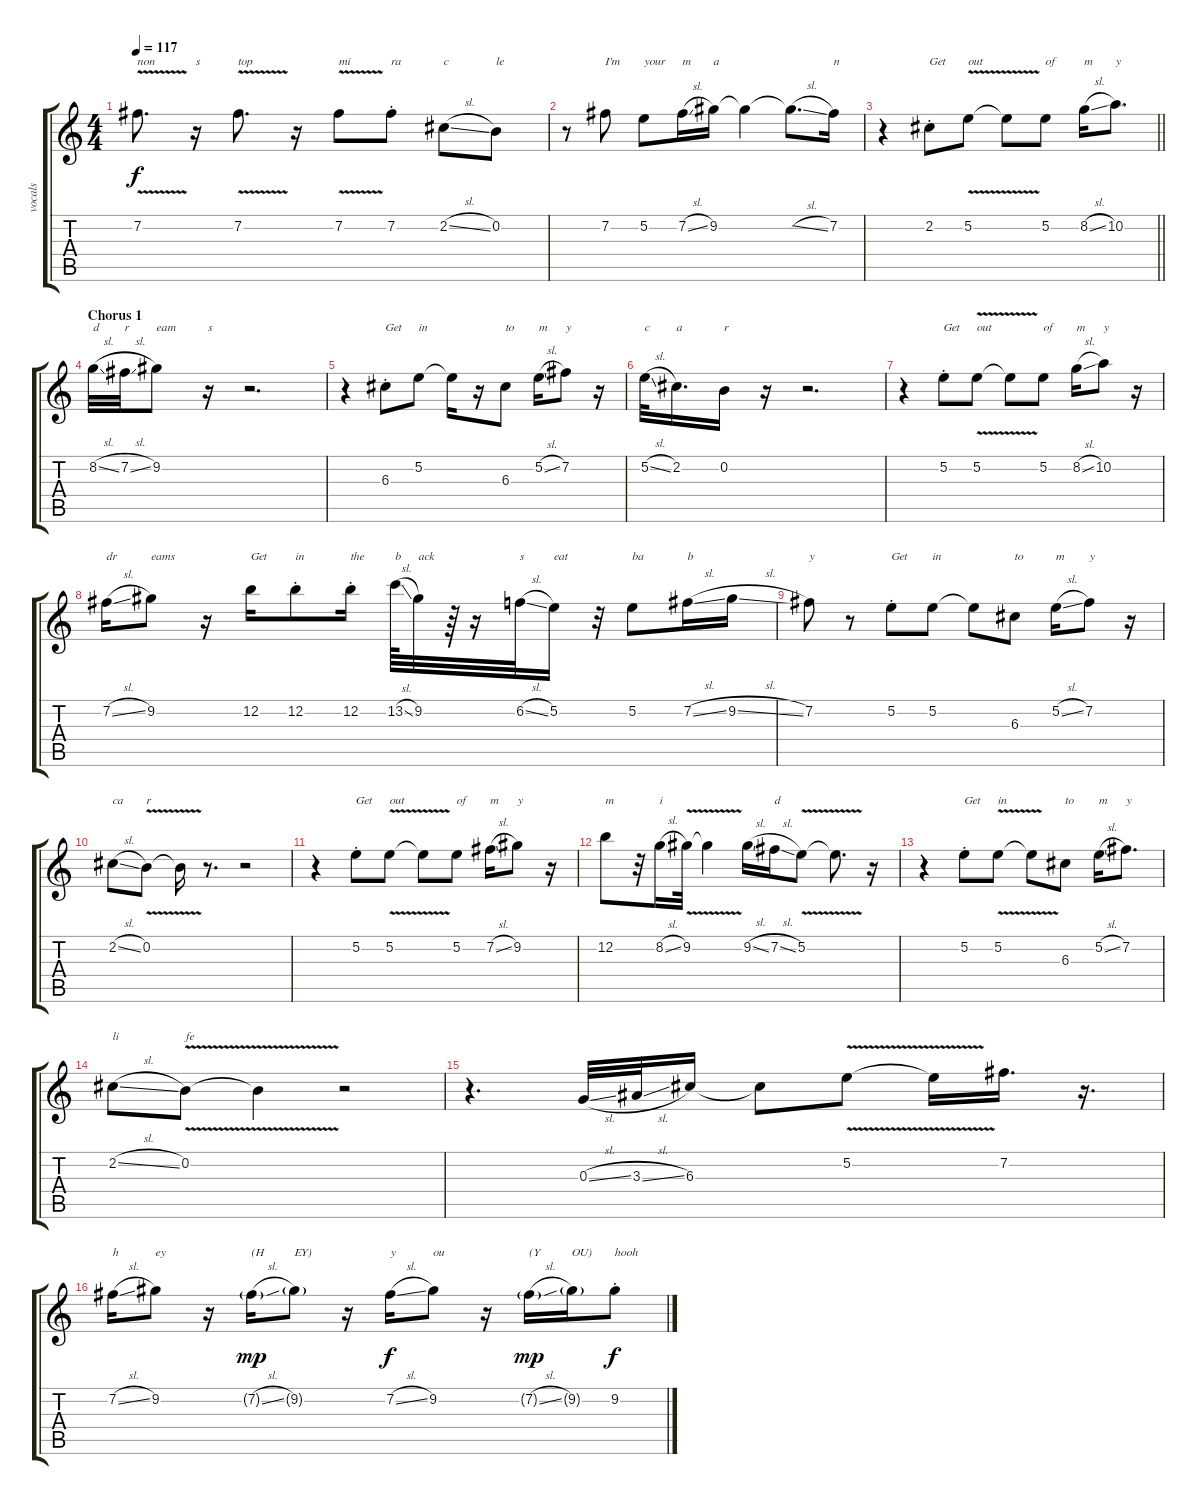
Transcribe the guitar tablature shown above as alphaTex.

\track ("vocals" "vocals") {instrument distortionguitar}
\staff {score tabs}
\tuning (E4 B3 G3 D3 A2 E2) {hide}
\ts (4 4)
\tempo 117
\clef g2
\ks c
7.2{v}.8{d txt "non" dy f} r.16{txt "s"} 7.2{v}.8{d txt "top"} r.16 7.2{v}.8{txt "mi"} 7.2{st}.8{txt "ra"} 2.2{sl}.8{txt "c"} 0.2.8{txt "le"} |
r.8 7.2.8{txt "I'm"} 5.2.8{txt "your"} 7.2{sl}.16{txt "m"} 9.2.16{txt "a"} 9.2{t}.4 9.2{sl t}.8{d} 7.2.16{txt "n"} |
\barLineRight lightlight
r.4 2.2{st}.8{txt "Get"} 5.2{v}.8{txt "out"} 5.2{t}.8 5.2.8{txt "of"} 8.2{sl}.16{txt "m"} 10.2.8{d txt "y"} |
\section ("" "Chorus 1")
8.2{sl}.32{txt "d"} 7.2{sl}.32{txt "r"} 9.2.8{txt "eam"} r.16{txt "s"} r.2{d} |
r.4 6.3{st}.8{txt "Get"} 5.2.8{txt "in"} 5.2{t}.16 r.16 6.3.8{txt "to"} 5.2{sl}.16{txt "m"} 7.2.8{txt "y"} r.16 |
5.2{sl}.32{txt "c"} 2.2.16{d txt "a"} 0.2.16{txt "r"} r.16 r.2{d} |
r.4 5.2{st}.8{txt "Get"} 5.2{v}.8{txt "out"} 5.2{t}.8 5.2.8{txt "of"} 8.2{sl}.16{txt "m"} 10.2.8{txt "y"} r.16 |
7.2{sl}.16{txt "dr"} 9.2.8{txt "eams"} r.16 12.2.16{txt "Get"} 12.2{st}.8{txt "in"} 12.2{st}.16{txt "the"} 13.2{sl}.64{txt "b"} 9.2.32{txt "ack"} r.64 r.16 6.2{sl}.32{txt "s"} 5.2.16{txt "eat"} r.32 5.2.8{txt "ba"} 7.2{sl}.16{txt "b"} 9.2{sl}.16 |
7.2.8{txt "y"} r.8 5.2{st}.8{txt "Get"} 5.2.8{txt "in"} 5.2{t}.8 6.3.8{txt "to"} 5.2{sl}.16{txt "m"} 7.2.8{txt "y"} r.16 |
2.2{sl}.8{txt "ca"} 0.2{v}.8{txt "r"} 0.2{t}.16 r.8{d} r.2 |
r.4 5.2{st}.8{txt "Get"} 5.2{v}.8{txt "out"} 5.2{t}.8 5.2.8{txt "of"} 7.2{sl}.16{txt "m"} 9.2.8{txt "y"} r.16 |
12.2.8{txt "m"} r.32 8.2{sl}.16{txt "i"} 9.2{v}.32 9.2{t}.4 9.2{sl}.16 7.2{sl}.16{txt "d"} 5.2{v}.8 5.2{t}.8{d} r.16 |
r.4 5.2{st}.8{txt "Get"} 5.2{v}.8{txt "in"} 5.2{t}.8 6.3.8{txt "to"} 5.2{sl}.16{txt "m"} 7.2.8{d txt "y"} |
2.2{sl}.8{txt "li"} 0.2{v}.8{txt "fe"} 0.2{t}.4 r.2 |
r.4{d} 0.3{sl}.32 3.3{sl}.32 6.3.16 6.3{t}.8 5.2{v}.8 5.2{t}.16 7.2.16{d} r.16{d} |
7.2{sl}.16{txt "h"} 9.2.8{txt "ey"} r.16 7.2{sl g}.16{txt "(H" dy mp} 9.2{g}.8{txt "EY)"} r.16 7.2{sl}.16{txt "y" dy f} 9.2.8{txt "ou"} r.16 7.2{sl g}.16{txt "(Y" dy mp} 9.2{g}.16{txt "OU)"} 9.2{st}.8{txt "hooh" dy f}
